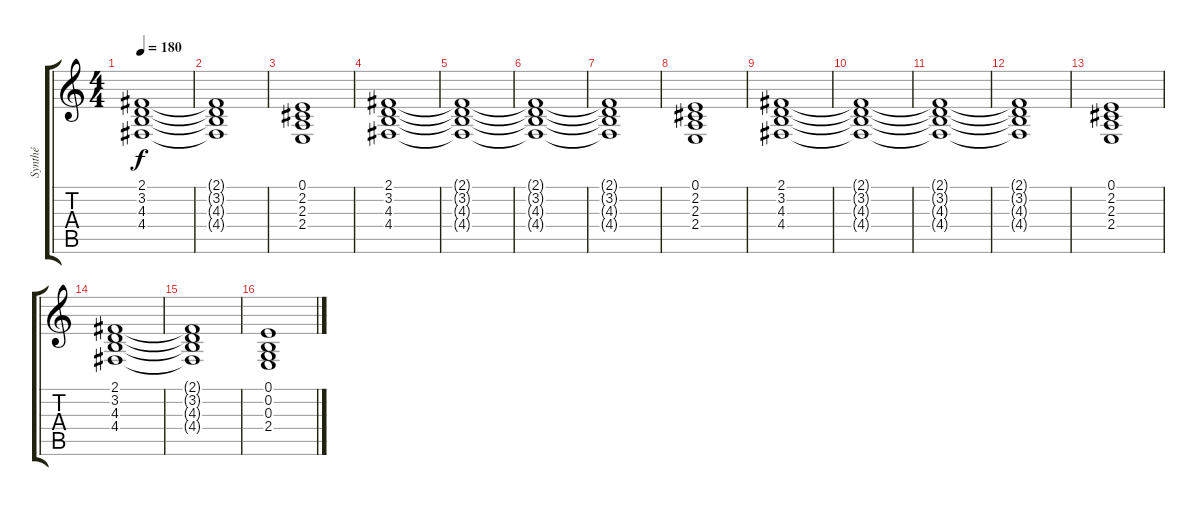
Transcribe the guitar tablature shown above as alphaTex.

\track ("Synthé" "Synthé") {instrument choiraahs}
\staff {score tabs}
\tuning (E4 B3 G3 D3 A2 E2) {hide}
\ts (4 4)
\tempo 180
\clef g2
\ks c
(2.1 3.2 4.3 4.4).1{dy f} |
(2.1{t} 3.2{t} 4.3{t} 4.4{t}).1 |
(0.1 2.2 2.3 2.4).1 |
(2.1 3.2 4.3 4.4).1 |
(2.1{t} 3.2{t} 4.3{t} 4.4{t}).1 |
(2.1{t} 3.2{t} 4.3{t} 4.4{t}).1 |
(2.1{t} 3.2{t} 4.3{t} 4.4{t}).1 |
(0.1 2.2 2.3 2.4).1 |
(2.1 3.2 4.3 4.4).1 |
(2.1{t} 3.2{t} 4.3{t} 4.4{t}).1 |
(2.1{t} 3.2{t} 4.3{t} 4.4{t}).1 |
(2.1{t} 3.2{t} 4.3{t} 4.4{t}).1 |
(0.1 2.2 2.3 2.4).1 |
(2.1 3.2 4.3 4.4).1 |
(2.1{t} 3.2{t} 4.3{t} 4.4{t}).1 |
(0.1 0.2 0.3 2.4).1
